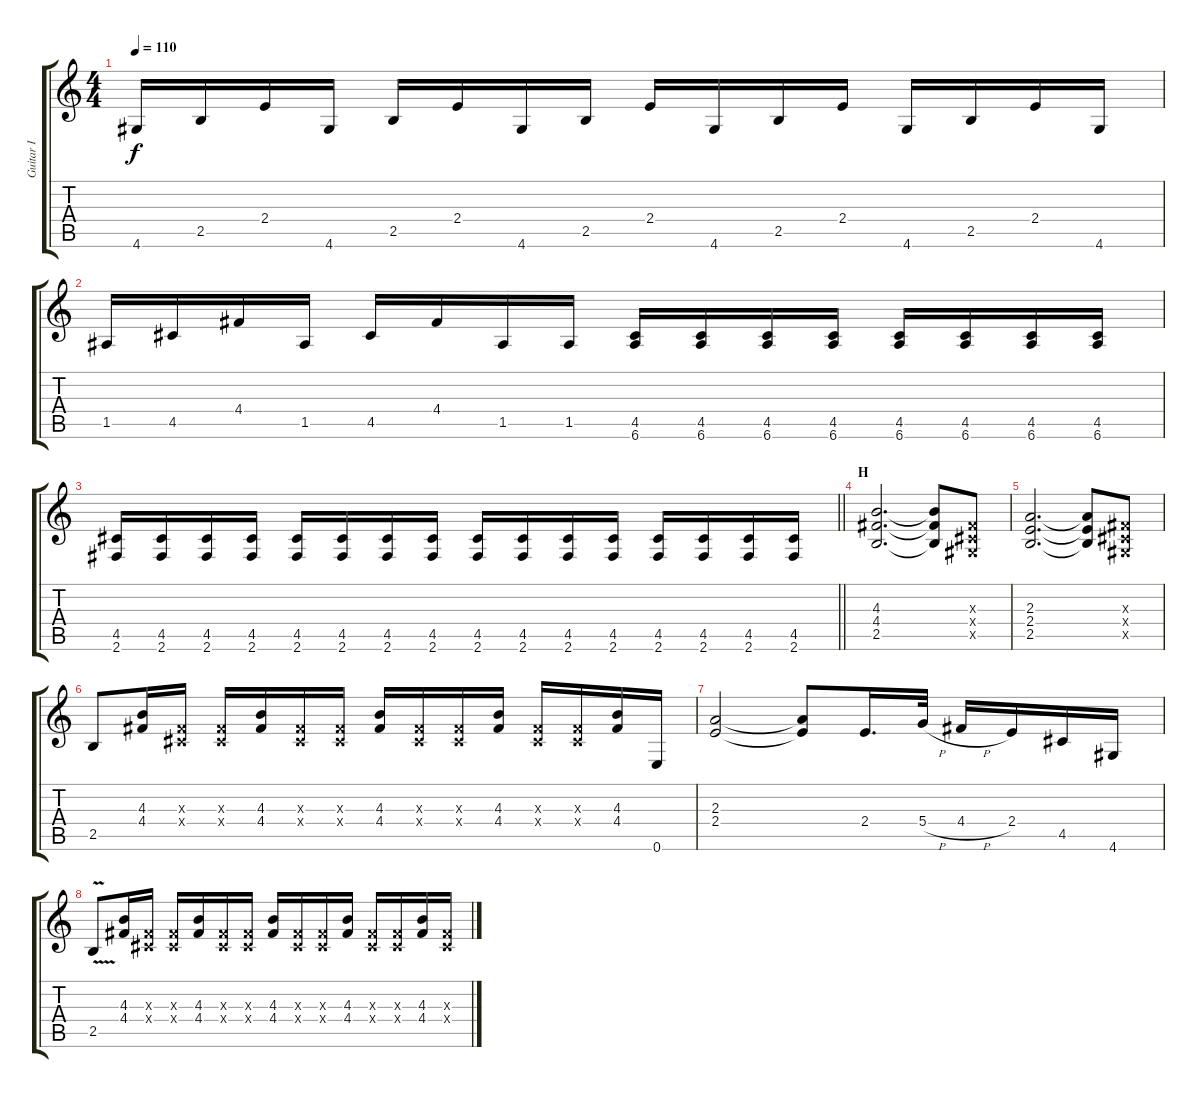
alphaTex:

\track ("Guitar I" "Guitar I") {instrument distortionguitar}
\staff {score tabs}
\tuning (E4 B3 G3 D3 A2 E2) {hide}
\ts (4 4)
\tempo 110
\clef g2
\ks c
4.6.16{dy f} 2.5.16 2.4.16 4.6.16 2.5.16 2.4.16 4.6.16 2.5.16 2.4.16 4.6.16 2.5.16 2.4.16 4.6.16 2.5.16 2.4.16 4.6.16 |
1.5.16 4.5.16 4.4.16 1.5.16 4.5.16 4.4.16 1.5.16 1.5.16 (4.5 6.6).16 (4.5 6.6).16 (4.5 6.6).16 (4.5 6.6).16 (4.5 6.6).16 (4.5 6.6).16 (4.5 6.6).16 (4.5 6.6).16 |
\barLineRight lightlight
(4.5 2.6).16 (4.5 2.6).16 (4.5 2.6).16 (4.5 2.6).16 (4.5 2.6).16 (4.5 2.6).16 (4.5 2.6).16 (4.5 2.6).16 (4.5 2.6).16 (4.5 2.6).16 (4.5 2.6).16 (4.5 2.6).16 (4.5 2.6).16 (4.5 2.6).16 (4.5 2.6).16 (4.5 2.6).16 |
\section ("" "H")
(4.3 4.4 2.5).2{d volume 13} (4.3{t} 4.4{t} 2.5{t}).8 (-1.3{x} -1.4{x} -1.5{x}).8 |
(2.3 2.4 2.5).2{d} (2.3{t} 2.4{t} 2.5{t}).8 (-1.3{x} -1.4{x} -1.5{x}).8 |
2.5.8 (4.3 4.4).16 (-1.3{x} -1.4{x}).16 (-1.3{x} -1.4{x}).16 (4.3 4.4).16 (-1.3{x} -1.4{x}).16 (-1.3{x} -1.4{x}).16 (4.3 4.4).16 (-1.3{x} -1.4{x}).16 (-1.3{x} -1.4{x}).16 (4.3 4.4).16 (-1.3{x} -1.4{x}).16 (-1.3{x} -1.4{x}).16 (4.3 4.4).16 0.6.16 |
(2.3 2.4).2 (2.3{t} 2.4{t}).8 2.4.16{d} 5.4{h}.32 4.4{h}.16 2.4.16 4.5.16 4.6.16 |
2.5{v}.8 (4.3 4.4).16 (-1.3{x} -1.4{x}).16 (-1.3{x} -1.4{x}).16 (4.3 4.4).16 (-1.3{x} -1.4{x}).16 (-1.3{x} -1.4{x}).16 (4.3 4.4).16 (-1.3{x} -1.4{x}).16 (-1.3{x} -1.4{x}).16 (4.3 4.4).16 (-1.3{x} -1.4{x}).16 (-1.3{x} -1.4{x}).16 (4.3 4.4).16 (-1.3{x} -1.4{x}).16
